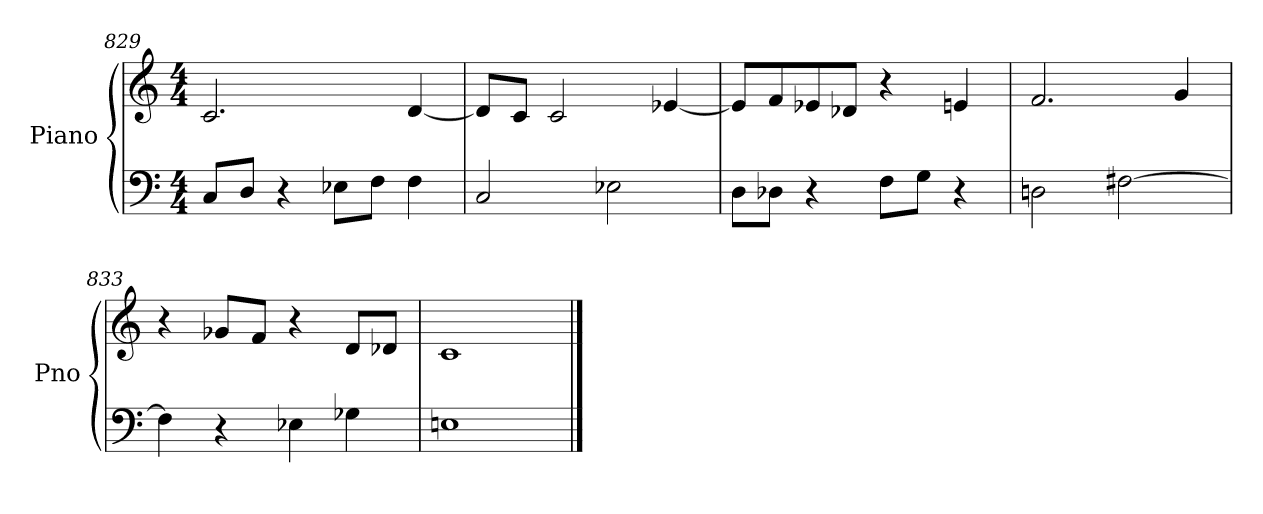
**kern	**kern
*part1	*part1
*staff2	*staff1
*I"Piano	*
*I'Pno	*
!!LO:LB:g=z
*clefF4	*clefG2
*k[]	*k[]
*M4/4	*M4/4
=829	=829
8C/L	2.c/
8D/J	.
4r	.
8E-X\L	.
8F\J	.
4F\	[4d/
=830	=830
2C/	8d/L]
.	8c/J
.	2c/
2E-X\	.
.	[4e-X/
=831	=831
8D\L	8e-/L]
8D-X\J	8f/
4r	8e-X/
.	8d-X/J
8F\L	4r
8G\J	.
4r	4en/
=832	=832
2Dn\	2.f/
[2F#X\	.
.	4g/
=833	=833
4F#\]	4r
4r	8g-X/L
.	8f/J
4E-X\	4r
4G-X\	8d/L
.	8d-X/J
=834	=834
1En	1c
==	==
*-	*-
